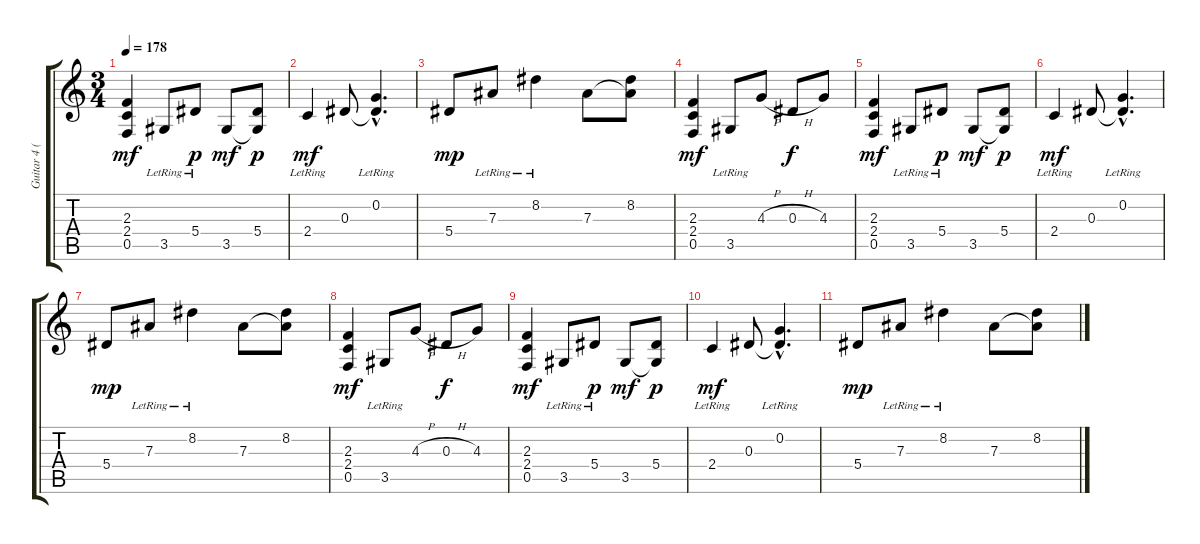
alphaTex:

\track ("Guitar 4 (Rhytm)" "Guitar 4 (") {instrument distortionguitar}
\staff {score tabs}
\tuning (C4 G3 Eb3 Bb2 F2 C2) {hide}
\ts (3 4)
\tempo 178
\clef g2
\ks c
(2.3 2.4 0.5).4{dy mf} 3.5{lr}.8 5.4{lr}.8{dy p} 3.5.8{dy mf} (5.4 3.5{t}).8{dy p} |
2.4{lr}.4{dy mf} 0.3.8 (0.2{hac lr} 0.3{hac t}).4{d} |
5.4.8{dy mp} 7.3{lr}.8 8.2{lr}.4 7.3.8 (8.2 7.3{t}).8 |
(2.3 2.4 0.5).4{dy mf} 3.5{lr}.8 4.3{h}.8 0.3{h}.8{dy f} 4.3.8 |
(2.3 2.4 0.5).4{dy mf} 3.5{lr}.8 5.4{lr}.8{dy p} 3.5.8{dy mf} (5.4 3.5{t}).8{dy p} |
2.4{lr}.4{dy mf} 0.3.8 (0.2{hac lr} 0.3{hac t}).4{d} |
5.4.8{dy mp} 7.3{lr}.8 8.2{lr}.4 7.3.8 (8.2 7.3{t}).8 |
(2.3 2.4 0.5).4{dy mf} 3.5{lr}.8 4.3{h}.8 0.3{h}.8{dy f} 4.3.8 |
(2.3 2.4 0.5).4{dy mf} 3.5{lr}.8 5.4{lr}.8{dy p} 3.5.8{dy mf} (5.4 3.5{t}).8{dy p} |
2.4{lr}.4{dy mf} 0.3.8 (0.2{hac lr} 0.3{hac t}).4{d} |
5.4.8{dy mp} 7.3{lr}.8 8.2{lr}.4 7.3.8 (8.2 7.3{t}).8
